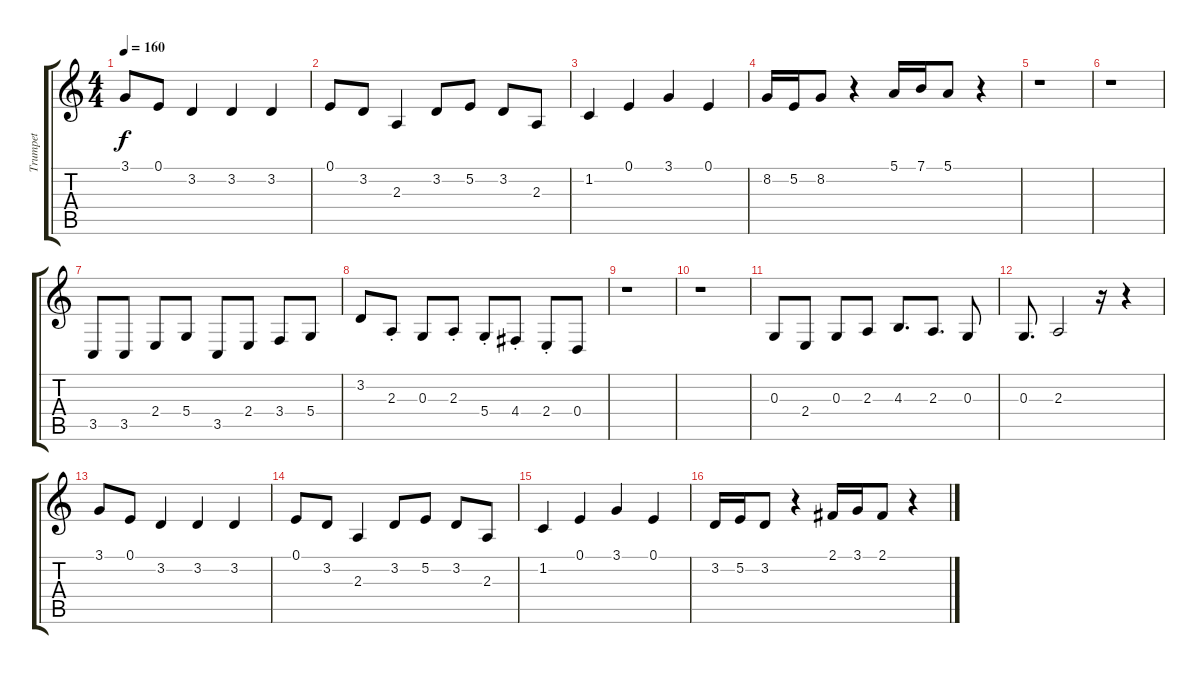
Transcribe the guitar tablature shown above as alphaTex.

\track ("Trumpet" "Trumpet") {instrument trumpet}
\staff {score tabs}
\tuning (E4 B3 G3 D3 A2 E2) {hide}
\ts (4 4)
\tempo 160
\clef g2
\ks c
3.1.8{dy f} 0.1.8 3.2.4 3.2.4 3.2.4 |
0.1.8 3.2.8 2.3.4 3.2.8 5.2.8 3.2.8 2.3.8 |
1.2.4 0.1.4 3.1.4 0.1.4 |
8.2.16 5.2.16 8.2.8 r.4 5.1.16 7.1.16 5.1.8 r.4 |
r.1 |
r.1 |
3.5.8 3.5.8 2.4.8 5.4.8 3.5.8 2.4.8 3.4.8 5.4.8 |
3.2.8 2.3{st}.8 0.3.8 2.3{st}.8 5.4{st}.8 4.4{st}.8 2.4{st}.8 0.4.8 |
r.1 |
r.1 |
0.3.8 2.4.8 0.3.8 2.3.8 4.3.8{d} 2.3.8{d} 0.3.8 |
0.3.8{d} 2.3.2 r.16 r.4 |
3.1.8 0.1.8 3.2.4 3.2.4 3.2.4 |
0.1.8 3.2.8 2.3.4 3.2.8 5.2.8 3.2.8 2.3.8 |
1.2.4 0.1.4 3.1.4 0.1.4 |
3.2.16 5.2.16 3.2.8 r.4 2.1.16 3.1.16 2.1.8 r.4
